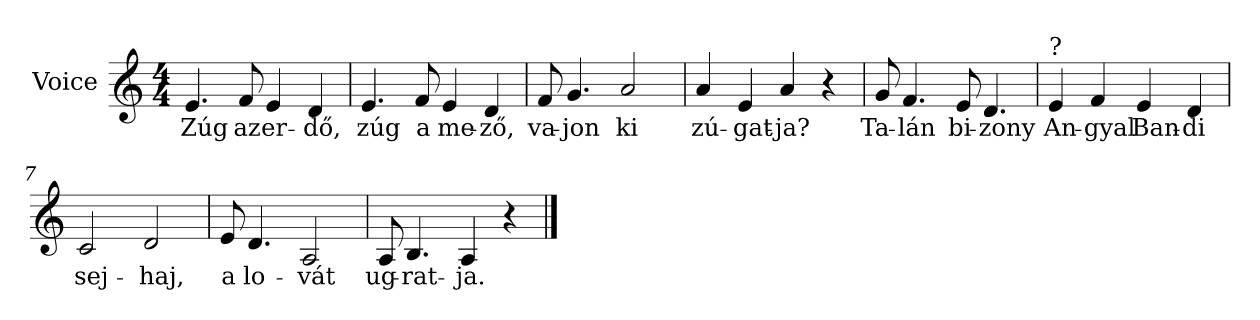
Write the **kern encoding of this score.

**kern	**text
*part1	*part1
*staff1	*staff1
*I"Voice	*
*clefG2	*
*k[]	*
*C:	*
*M4/4	*
=1	=1
4.e/	Zúg
8f/	az
4e/	er-
4d/	-dő,
=2	=2
4.e/	zúg
8f/	a
4e/	me-
4d/	-ző,
=3	=3
8f/	va-
4.g/	-jon
2a/	ki
=4	=4
4a/	zú-
4e/	-gat-
4a/	-ja?
4r	.
=5	=5
8g/	Ta-
4.f/	-lán
8e/	bi-
4.d/	-zony
!!LO:LB:g=z
=6	=6
!LO:TX:a:t=?	!
4e/	An-
4f/	-gyal
4e/	Ban-
4d/	-di
=7	=7
2c/	sej-
2d/	-haj,
=8	=8
8e/	a
4.d/	lo-
2A/	-vát
=9	=9
8A/	ug-
4.B/	-rat-
4A/	-ja.
4r	.
==	==
*-	*-
